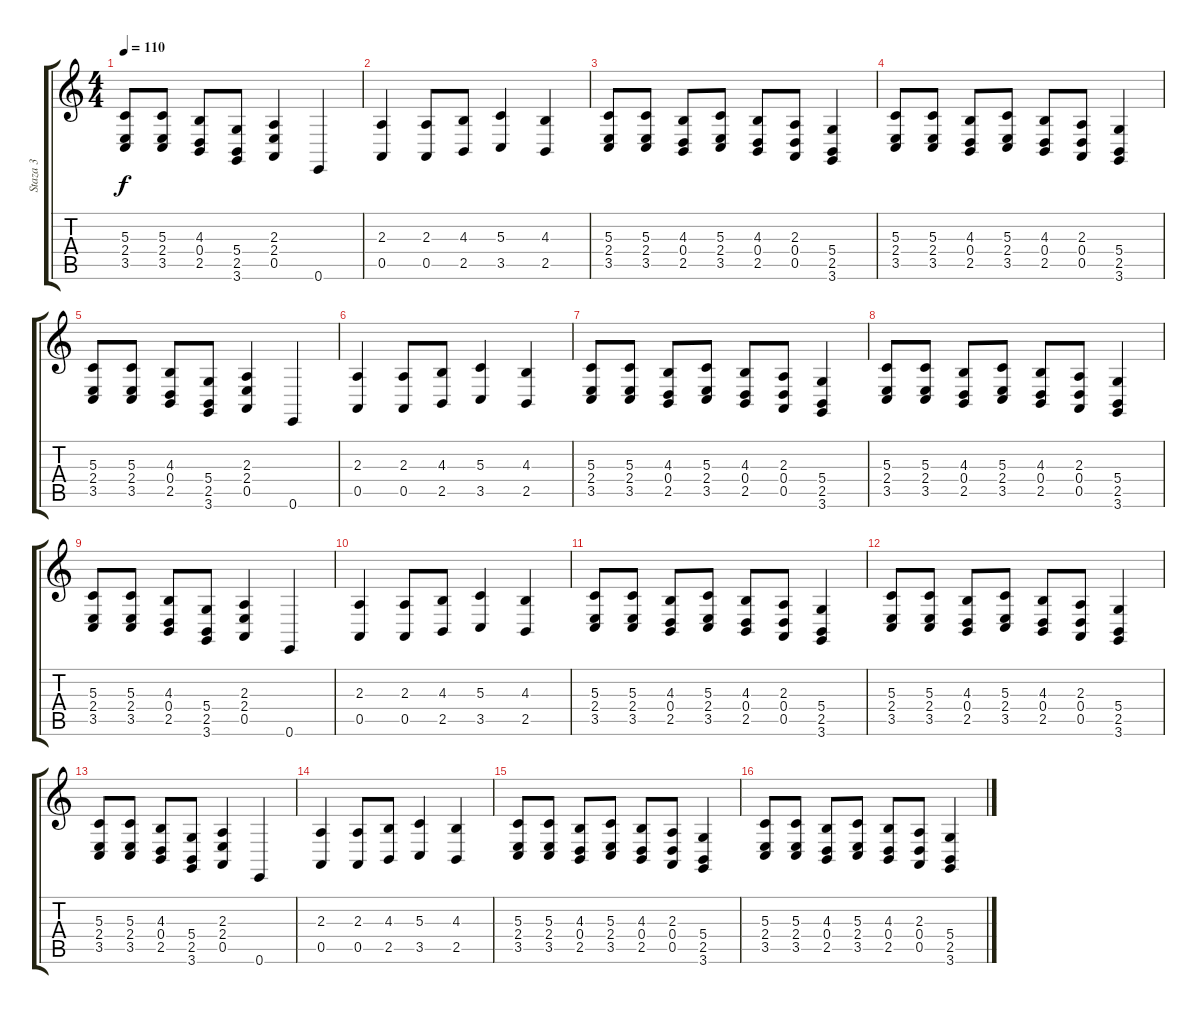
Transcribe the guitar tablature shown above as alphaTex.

\track ("Staza 3" "Staza 3") {instrument synthstrings1}
\staff {score tabs}
\tuning (E4 B3 G3 D3 A2 E2) {hide}
\ts (4 4)
\tempo 110
\clef g2
\ks c
(5.3 2.4 3.5).8{dy f} (5.3 2.4 3.5).8 (4.3 0.4 2.5).8 (5.4 2.5 3.6).8 (2.3 2.4 0.5).4 0.6.4 |
(2.3 0.5).4 (2.3 0.5).8 (4.3 2.5).8 (5.3 3.5).4 (4.3 2.5).4 |
(5.3 2.4 3.5).8 (5.3 2.4 3.5).8 (4.3 0.4 2.5).8 (5.3 2.4 3.5).8 (4.3 0.4 2.5).8 (2.3 0.4 0.5).8 (5.4 2.5 3.6).4 |
(5.3 2.4 3.5).8 (5.3 2.4 3.5).8 (4.3 0.4 2.5).8 (5.3 2.4 3.5).8 (4.3 0.4 2.5).8 (2.3 0.4 0.5).8 (5.4 2.5 3.6).4 |
(5.3 2.4 3.5).8 (5.3 2.4 3.5).8 (4.3 0.4 2.5).8 (5.4 2.5 3.6).8 (2.3 2.4 0.5).4 0.6.4 |
(2.3 0.5).4 (2.3 0.5).8 (4.3 2.5).8 (5.3 3.5).4 (4.3 2.5).4 |
(5.3 2.4 3.5).8 (5.3 2.4 3.5).8 (4.3 0.4 2.5).8 (5.3 2.4 3.5).8 (4.3 0.4 2.5).8 (2.3 0.4 0.5).8 (5.4 2.5 3.6).4 |
(5.3 2.4 3.5).8 (5.3 2.4 3.5).8 (4.3 0.4 2.5).8 (5.3 2.4 3.5).8 (4.3 0.4 2.5).8 (2.3 0.4 0.5).8 (5.4 2.5 3.6).4 |
(5.3 2.4 3.5).8 (5.3 2.4 3.5).8 (4.3 0.4 2.5).8 (5.4 2.5 3.6).8 (2.3 2.4 0.5).4 0.6.4 |
(2.3 0.5).4 (2.3 0.5).8 (4.3 2.5).8 (5.3 3.5).4 (4.3 2.5).4 |
(5.3 2.4 3.5).8 (5.3 2.4 3.5).8 (4.3 0.4 2.5).8 (5.3 2.4 3.5).8 (4.3 0.4 2.5).8 (2.3 0.4 0.5).8 (5.4 2.5 3.6).4 |
(5.3 2.4 3.5).8 (5.3 2.4 3.5).8 (4.3 0.4 2.5).8 (5.3 2.4 3.5).8 (4.3 0.4 2.5).8 (2.3 0.4 0.5).8 (5.4 2.5 3.6).4 |
(5.3 2.4 3.5).8 (5.3 2.4 3.5).8 (4.3 0.4 2.5).8 (5.4 2.5 3.6).8 (2.3 2.4 0.5).4 0.6.4 |
(2.3 0.5).4 (2.3 0.5).8 (4.3 2.5).8 (5.3 3.5).4 (4.3 2.5).4 |
(5.3 2.4 3.5).8 (5.3 2.4 3.5).8 (4.3 0.4 2.5).8 (5.3 2.4 3.5).8 (4.3 0.4 2.5).8 (2.3 0.4 0.5).8 (5.4 2.5 3.6).4 |
(5.3 2.4 3.5).8 (5.3 2.4 3.5).8 (4.3 0.4 2.5).8 (5.3 2.4 3.5).8 (4.3 0.4 2.5).8 (2.3 0.4 0.5).8 (5.4 2.5 3.6).4
